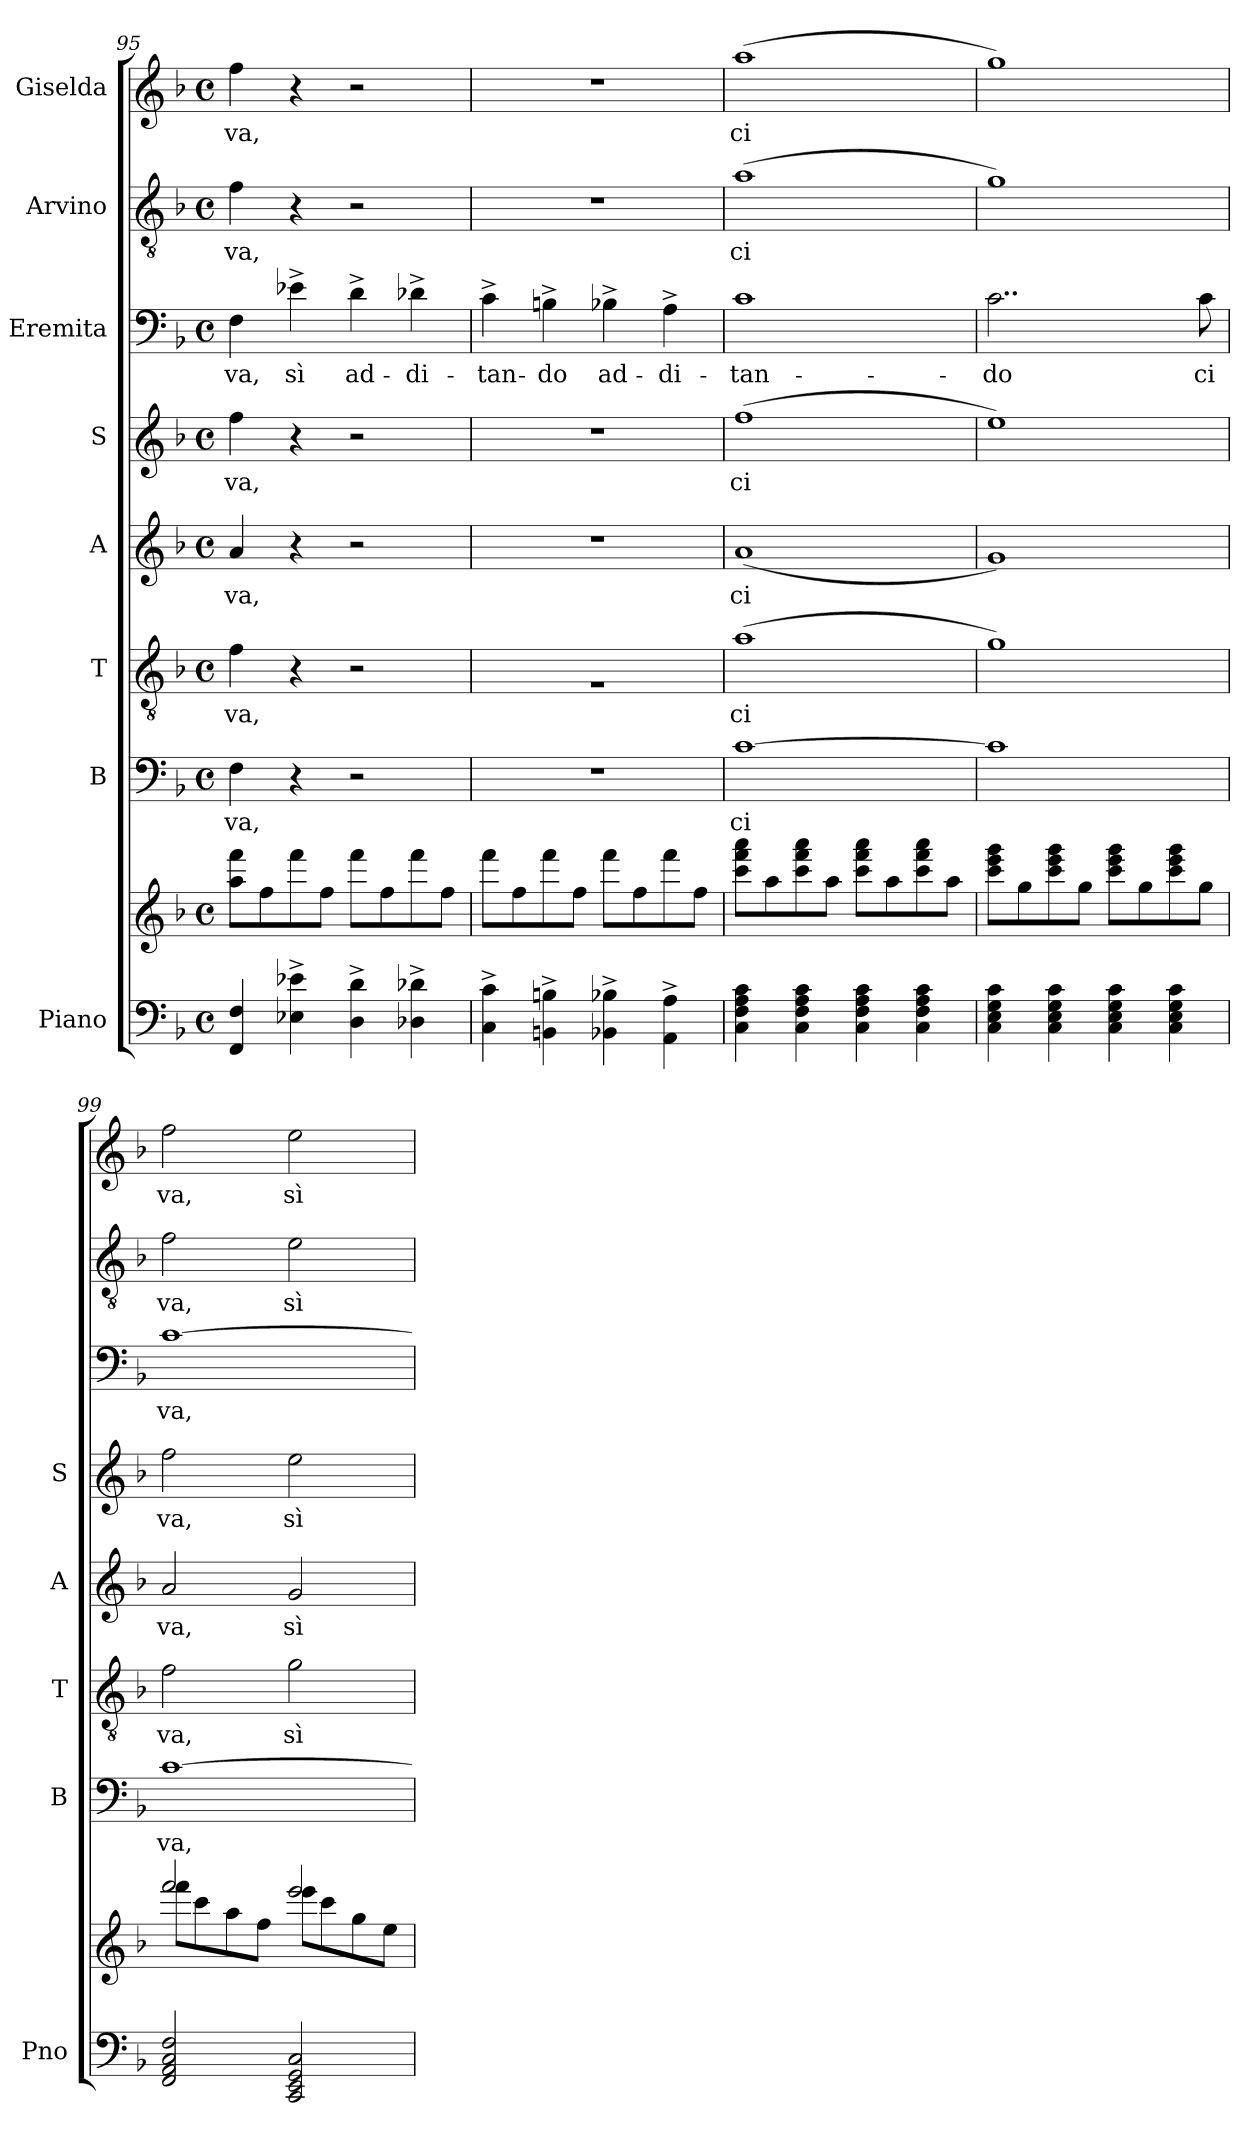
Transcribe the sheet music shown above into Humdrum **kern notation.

**kern	**kern	**kern	**text	**kern	**text	**kern	**text	**kern	**text	**kern	**text	**kern	**text	**kern	**text
*part8	*part8	*part7	*part7	*part6	*part6	*part5	*part5	*part4	*part4	*part3	*part3	*part2	*part2	*part1	*part1
*staff9	*staff8	*staff7	*staff7	*staff6	*staff6	*staff5	*staff5	*staff4	*staff4	*staff3	*staff3	*staff2	*staff2	*staff1	*staff1
*I"Piano	*	*I"B	*	*I"T	*	*I"A	*	*I"S	*	*I"Eremita	*	*I"Arvino	*	*I"Giselda	*
*I'Pno	*	*I'B	*	*I'T	*	*I'A	*	*I'S	*	*	*	*	*	*	*
*clefF4	*clefG2	*clefF4	*	*clefGv2	*	*clefG2	*	*clefG2	*	*clefF4	*	*clefGv2	*	*clefG2	*
*k[b-]	*k[b-]	*k[b-]	*	*k[b-]	*	*k[b-]	*	*k[b-]	*	*k[b-]	*	*k[b-]	*	*k[b-]	*
*M4/4	*M4/4	*M4/4	*	*M4/4	*	*M4/4	*	*M4/4	*	*M4/4	*	*M4/4	*	*M4/4	*
*met(c)	*met(c)	*met(c)	*	*met(c)	*	*met(c)	*	*met(c)	*	*met(c)	*	*met(c)	*	*met(c)	*
=95	=95	=95	=95	=95	=95	=95	=95	=95	=95	=95	=95	=95	=95	=95	=95
4FF/ 4F/	8aa\ 8fff\L	4F\	va,	4f\	va,	4a/	va,	4ff\	va,	4F\	va,	4f\	va,	4ff\	va,
.	8ff\	.	.	.	.	.	.	.	.	.	.	.	.	.	.
4E-X\^ 4e-X\^	8fff\	4r	.	4r	.	4r	.	4r	.	4e-X^\	sì	4r	.	4r	.
.	8ff\J	.	.	.	.	.	.	.	.	.	.	.	.	.	.
4D\^ 4d\^	8fff\L	2r	.	2r	.	2r	.	2r	.	4d^\	ad-	2r	.	2r	.
.	8ff\	.	.	.	.	.	.	.	.	.	.	.	.	.	.
4D-X\^ 4d-X\^	8fff\	.	.	.	.	.	.	.	.	4d-X^\	-di-	.	.	.	.
.	8ff\J	.	.	.	.	.	.	.	.	.	.	.	.	.	.
=96	=96	=96	=96	=96	=96	=96	=96	=96	=96	=96	=96	=96	=96	=96	=96
4C\^ 4c\^	8fff\L	1r	.	1rG	.	1r	.	1r	.	4c^\	-tan-	1r	.	1r	.
.	8ff\	.	.	.	.	.	.	.	.	.	.	.	.	.	.
4BBn\^ 4Bn\^	8fff\	.	.	.	.	.	.	.	.	4Bn^\	-do	.	.	.	.
.	8ff\J	.	.	.	.	.	.	.	.	.	.	.	.	.	.
4BB-X\^ 4B-X\^	8fff\L	.	.	.	.	.	.	.	.	4B-X^\	ad-	.	.	.	.
.	8ff\	.	.	.	.	.	.	.	.	.	.	.	.	.	.
4AA\^ 4A\^	8fff\	.	.	.	.	.	.	.	.	4A^\	-di-	.	.	.	.
.	8ff\J	.	.	.	.	.	.	.	.	.	.	.	.	.	.
!!LO:PB:g=z
=97	=97	=97	=97	=97	=97	=97	=97	=97	=97	=97	=97	=97	=97	=97	=97
4C\ 4F\ 4A\ 4c\	8ccc\ 8fff\ 8aaa\L	[1c	ci	(1a	ci	(>1a	ci	(1ff	ci	1c	-tan-	(1a	ci	(1aa	ci
.	8aa\	.	.	.	.	.	.	.	.	.	.	.	.	.	.
4C\ 4F\ 4A\ 4c\	8ccc\ 8fff\ 8aaa\	.	.	.	.	.	.	.	.	.	.	.	.	.	.
.	8aa\J	.	.	.	.	.	.	.	.	.	.	.	.	.	.
4C\ 4F\ 4A\ 4c\	8ccc\ 8fff\ 8aaa\L	.	.	.	.	.	.	.	.	.	.	.	.	.	.
.	8aa\	.	.	.	.	.	.	.	.	.	.	.	.	.	.
4C\ 4F\ 4A\ 4c\	8ccc\ 8fff\ 8aaa\	.	.	.	.	.	.	.	.	.	.	.	.	.	.
.	8aa\J	.	.	.	.	.	.	.	.	.	.	.	.	.	.
=98	=98	=98	=98	=98	=98	=98	=98	=98	=98	=98	=98	=98	=98	=98	=98
4C\ 4E\ 4G\ 4c\	8ccc\ 8eee\ 8ggg\L	1c]	.	1g)	.	1g)	.	1ee)	.	2..c\	-do	1g)	.	1gg)	.
.	8gg\	.	.	.	.	.	.	.	.	.	.	.	.	.	.
4C\ 4E\ 4G\ 4c\	8ccc\ 8eee\ 8ggg\	.	.	.	.	.	.	.	.	.	.	.	.	.	.
.	8gg\J	.	.	.	.	.	.	.	.	.	.	.	.	.	.
4C\ 4E\ 4G\ 4c\	8ccc\ 8eee\ 8ggg\L	.	.	.	.	.	.	.	.	.	.	.	.	.	.
.	8gg\	.	.	.	.	.	.	.	.	.	.	.	.	.	.
4C\ 4E\ 4G\ 4c\	8ccc\ 8eee\ 8ggg\	.	.	.	.	.	.	.	.	.	.	.	.	.	.
.	8gg\J	.	.	.	.	.	.	.	.	8c\	ci	.	.	.	.
=99	=99	=99	=99	=99	=99	=99	=99	=99	=99	=99	=99	=99	=99	=99	=99
*	*^	*	*	*	*	*	*	*	*	*	*	*	*	*	*
2FF/ 2AA/ 2C/ 2F/	2fff/	8fff\L	[1c	va,	2f\	va,	2a/	va,	2ff\	va,	[1c	va,	2f\	va,	2ff\	va,
.	.	8ccc\	.	.	.	.	.	.	.	.	.	.	.	.	.	.
.	.	8aa\	.	.	.	.	.	.	.	.	.	.	.	.	.	.
.	.	8ff\J	.	.	.	.	.	.	.	.	.	.	.	.	.	.
2CC/ 2EE/ 2GG/ 2C/	2eee/	8eee\L	.	.	2g\	sì	2g/	sì	2ee\	sì	.	.	2e\	sì	2ee\	sì
.	.	8ccc\	.	.	.	.	.	.	.	.	.	.	.	.	.	.
.	.	8gg\	.	.	.	.	.	.	.	.	.	.	.	.	.	.
.	.	8ee\J	.	.	.	.	.	.	.	.	.	.	.	.	.	.
*	*v	*v	*	*	*	*	*	*	*	*	*	*	*	*	*	*
=	=	=	=	=	=	=	=	=	=	=	=	=	=	=	=
*-	*-	*-	*-	*-	*-	*-	*-	*-	*-	*-	*-	*-	*-	*-	*-
